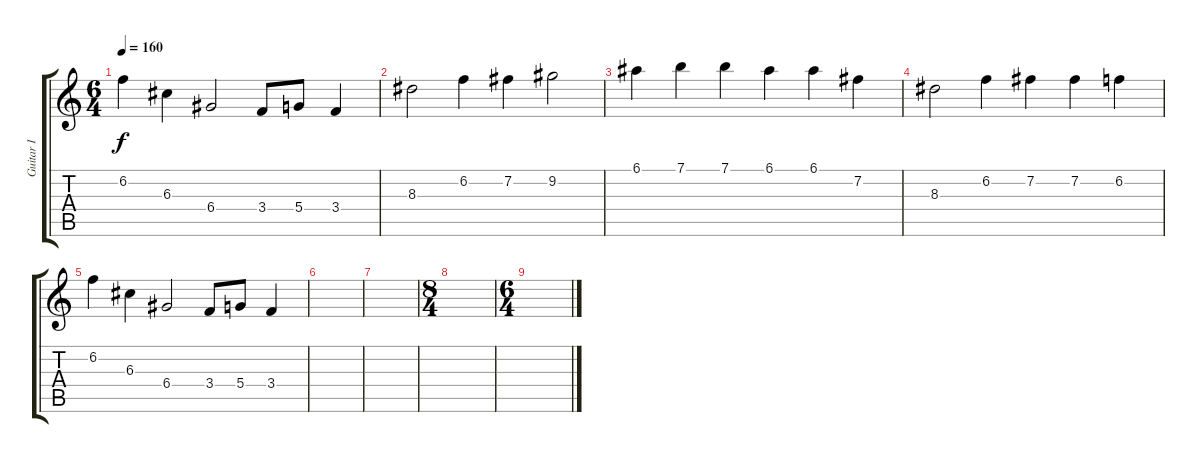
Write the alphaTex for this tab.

\track ("Guitar I" "Guitar I") {instrument distortionguitar}
\staff {score tabs}
\tuning (E4 B3 G3 D3 A2 E2) {hide}
\ts (6 4)
\tempo 160
\clef g2
\ks c
6.2.4{dy f} 6.3.4 6.4.2 3.4.8 5.4.8 3.4.4 |
8.3.2 6.2.4 7.2.4 9.2.2 |
6.1.4 7.1.4 7.1.4 6.1.4 6.1.4 7.2.4 |
8.3.2 6.2.4 7.2.4 7.2.4 6.2.4 |
6.2.4 6.3.4 6.4.2 3.4.8 5.4.8 3.4.4 |
|
|
\ts (8 4)
|
\ts (6 4)
